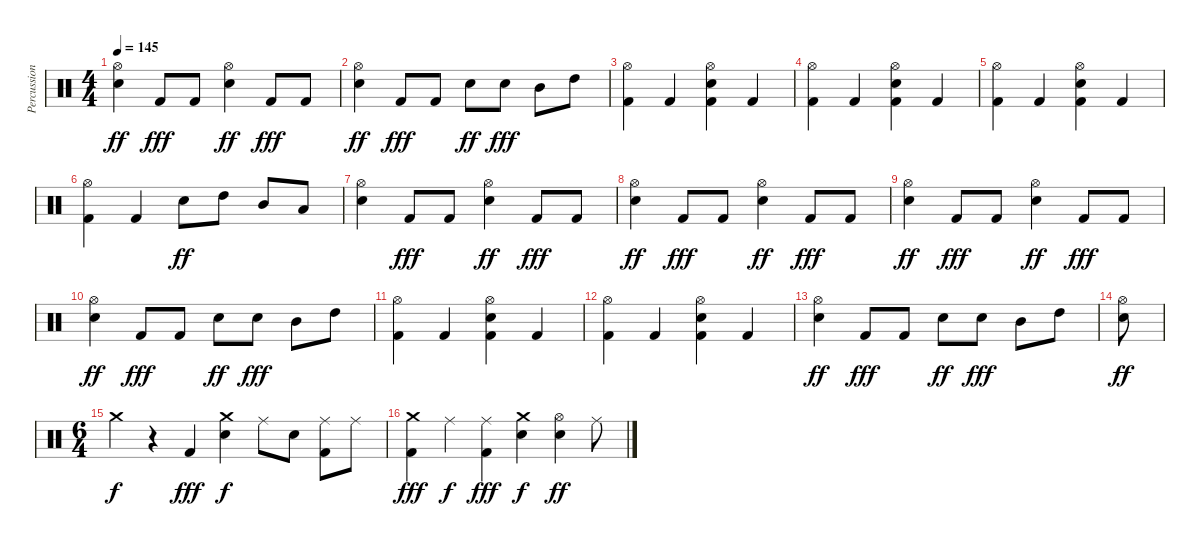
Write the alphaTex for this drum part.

\track ("Percussion" "Percussion") {instrument percussion}
\staff {score}
\articulation defaults
\ts (4 4)
\tempo 145
\clef neutral
\ks c
("Hi-Hat (open)" "Snare (hit) 2").4{dy ff} "Kick (hit) 2".8{dy fff} "Kick (hit) 2".8 ("Hi-Hat (open)" "Snare (hit) 2").4{dy ff} "Kick (hit) 2".8{dy fff} "Kick (hit) 2".8 |
("Hi-Hat (open)" "Snare (hit) 2").4{dy ff} "Kick (hit) 2".8{dy fff} "Kick (hit) 2".8 "Snare (hit) 2".8{dy ff} "Snare (hit) 2".8{dy fff} "Mid Tom (hit)".8 "High Tom (hit)".8 |
("Hi-Hat (open)" "Kick (hit) 2").4 "Kick (hit) 2".4 ("Hi-Hat (open)" "Snare (hit) 2" "Kick (hit) 2").4 "Kick (hit) 2".4 |
("Hi-Hat (open)" "Kick (hit) 2").4 "Kick (hit) 2".4 ("Hi-Hat (open)" "Snare (hit) 2" "Kick (hit) 2").4 "Kick (hit) 2".4 |
("Hi-Hat (open)" "Kick (hit) 2").4 "Kick (hit) 2".4 ("Hi-Hat (open)" "Snare (hit) 2" "Kick (hit) 2").4 "Kick (hit) 2".4 |
("Hi-Hat (open)" "Kick (hit) 2").4 "Kick (hit) 2".4 "Snare (hit) 2".8{dy ff} "High Tom (hit)".8 "Mid Tom (hit)".8 "Low Tom (hit)".8 |
("Hi-Hat (open)" "Snare (hit) 2").4 "Kick (hit) 2".8{dy fff} "Kick (hit) 2".8 ("Hi-Hat (open)" "Snare (hit) 2").4{dy ff} "Kick (hit) 2".8{dy fff} "Kick (hit) 2".8 |
("Hi-Hat (open)" "Snare (hit) 2").4{dy ff} "Kick (hit) 2".8{dy fff} "Kick (hit) 2".8 ("Hi-Hat (open)" "Snare (hit) 2").4{dy ff} "Kick (hit) 2".8{dy fff} "Kick (hit) 2".8 |
("Hi-Hat (open)" "Snare (hit) 2").4{dy ff} "Kick (hit) 2".8{dy fff} "Kick (hit) 2".8 ("Hi-Hat (open)" "Snare (hit) 2").4{dy ff} "Kick (hit) 2".8{dy fff} "Kick (hit) 2".8 |
("Hi-Hat (open)" "Snare (hit) 2").4{dy ff} "Kick (hit) 2".8{dy fff} "Kick (hit) 2".8 "Snare (hit) 2".8{dy ff} "Snare (hit) 2".8{dy fff} "Mid Tom (hit)".8 "High Tom (hit)".8 |
("Hi-Hat (open)" "Kick (hit) 2").4 "Kick (hit) 2".4 ("Hi-Hat (open)" "Snare (hit) 2" "Kick (hit) 2").4 "Kick (hit) 2".4 |
("Hi-Hat (open)" "Kick (hit) 2").4 "Kick (hit) 2".4 ("Hi-Hat (open)" "Snare (hit) 2" "Kick (hit) 2").4 "Kick (hit) 2".4 |
("Hi-Hat (open)" "Snare (hit) 2").4{dy ff} "Kick (hit) 2".8{dy fff} "Kick (hit) 2".8 "Snare (hit) 2".8{dy ff} "Snare (hit) 2".8{dy fff} "Mid Tom (hit)".8 "High Tom (hit)".8 |
("Hi-Hat (open)" "Snare (hit) 2").8{dy ff} |
\ts (6 4)
"Crash medium (hit)".4{dy f} r.4 "Kick (hit) 2".4{dy fff} ("Crash medium (hit)" "Snare (hit) 2").4{dy f} "Ride (middle)".8 "Snare (hit)".8 ("Ride (middle)" "Kick (hit) 2").8 "Ride (middle)".8 |
("Crash medium (hit)" "Kick (hit) 2").4{dy fff} "Ride (middle)".4{dy f} ("Ride (middle)" "Kick (hit) 2").4{dy fff} ("Crash medium (hit)" "Snare (hit) 2").4{dy f} ("Hi-Hat (open)" "Snare (hit) 2").4{dy ff} "Ride (middle)".8
